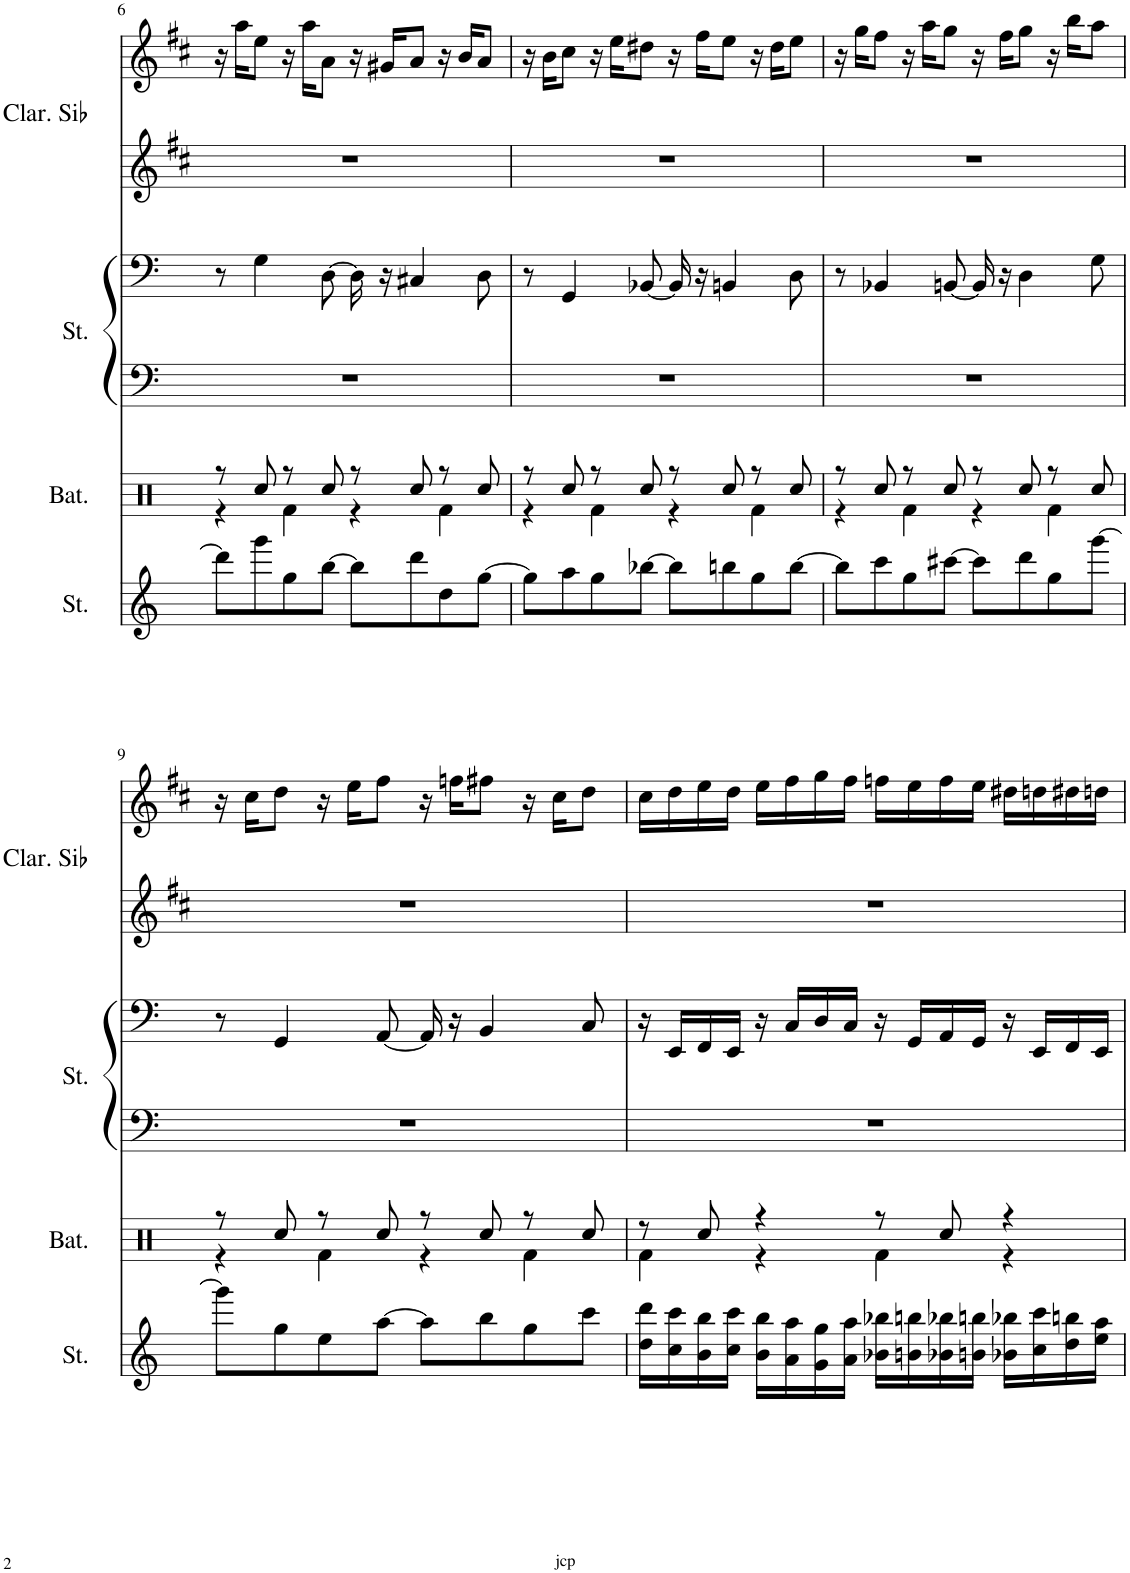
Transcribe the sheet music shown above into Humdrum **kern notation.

**kern	**kern	**kern	**kern	**kern	**kern
*part4	*part3	*part2	*part2	*part1	*part1
*staff6	*staff5	*staff4	*staff3	*staff2	*staff1
*I"Cordes	*I"Batterie	*I"Cordes	*	*I"Clarinette en Sib	*
*	*I'Bat.	*	*	*I'Clar. Sib	*
!!LO:PB:g=z
*clefG2	*clefX	*clefF4	*clefF4	*clefG2	*clefG2
*	*	*	*	*Trd1c2	*Trd1c2
*k[]	*k[]	*k[]	*k[]	*k[f#c#]	*k[f#c#]
*M4/4	*M4/4	*M4/4	*M4/4	*M4/4	*M4/4
=6	=6	=6	=6	=6	=6
*	*^	*	*	*	*
8ddd\L]	8r	4r	1r	8r	1r	16r
.	.	.	.	.	.	16aa\KL
8ggg\	8Rcc/	.	.	4G\	.	8ee\J
8gg\	8r	4Rf\	.	.	.	16r
.	.	.	.	.	.	16aa\KL
[8bb\J	8Rcc/	.	.	[8D\	.	8a\J
8bb\L]	8r	4r	.	16D\]	.	16r
.	.	.	.	16r	.	16g#X/KL
8ddd\	8Rcc/	.	.	4C#X/	.	8a/J
8dd\	8r	4Rf\	.	.	.	16r
.	.	.	.	.	.	16b/KL
[8gg\J	8Rcc/	.	.	8D\	.	8a/J
=7	=7	=7	=7	=7	=7	=7
8gg\L]	8r	4r	1r	8r	1r	16r
.	.	.	.	.	.	16b\KL
8aa\	8Rcc/	.	.	4GG/	.	8cc#\J
8gg\	8r	4Rf\	.	.	.	16r
.	.	.	.	.	.	16ee\KL
[8bb-X\J	8Rcc/	.	.	[8BB-X/	.	8dd#X\J
8bb-\L]	8r	4r	.	16BB-/]	.	16r
.	.	.	.	16r	.	16ff#\KL
8bbn\	8Rcc/	.	.	4BBn/	.	8ee\J
8gg\	8r	4Rf\	.	.	.	16r
.	.	.	.	.	.	16dd#\KL
[8bb\J	8Rcc/	.	.	8D\	.	8ee\J
=8	=8	=8	=8	=8	=8	=8
8bb\L]	8r	4r	1r	8r	1r	16r
.	.	.	.	.	.	16gg\KL
8ccc\	8Rcc/	.	.	4BB-X/	.	8ff#\J
8gg\	8r	4Rf\	.	.	.	16r
.	.	.	.	.	.	16aa\KL
[8ccc#X\J	8Rcc/	.	.	[8BBn/	.	8gg\J
8ccc#\L]	8r	4r	.	16BB/]	.	16r
.	.	.	.	16r	.	16ff#\KL
8ddd\	8Rcc/	.	.	4D\	.	8gg\J
8gg\	8r	4Rf\	.	.	.	16r
.	.	.	.	.	.	16bb\KL
[8ggg\J	8Rcc/	.	.	8G\	.	8aa\J
!!LO:LB:g=z
=9	=9	=9	=9	=9	=9	=9
8ggg\L]	8r	4r	1r	8r	1r	16r
.	.	.	.	.	.	16cc#\KL
8gg\	8Rcc/	.	.	4GG/	.	8dd\J
8ee\	8r	4Rf\	.	.	.	16r
.	.	.	.	.	.	16ee\KL
[8aa\J	8Rcc/	.	.	[8AA/	.	8ff#\J
8aa\L]	8r	4r	.	16AA/]	.	16r
.	.	.	.	16r	.	16ffn\KL
8bb\	8Rcc/	.	.	4BB/	.	8ff#X\J
8gg\	8r	4Rf\	.	.	.	16r
.	.	.	.	.	.	16cc#\KL
8ccc\J	8Rcc/	.	.	8C/	.	8dd\J
=10	=10	=10	=10	=10	=10	=10
16dd\ 16ddd\LL	8r	4Rf\	1r	16r	1r	16cc#\LL
16cc\ 16ccc\	.	.	.	16EE/LL	.	16dd\
16b\ 16bb\	8Rcc/	.	.	16FF/	.	16ee\
16cc\ 16ccc\JJ	.	.	.	16EE/JJ	.	16dd\JJ
16b\ 16bb\LL	4r	4r	.	16r	.	16ee\LL
16a\ 16aa\	.	.	.	16C/LL	.	16ff#\
16g\ 16gg\	.	.	.	16D/	.	16gg\
16a\ 16aa\JJ	.	.	.	16C/JJ	.	16ff#\JJ
16b-X\ 16bb-X\LL	8r	4Rf\	.	16r	.	16ffn\LL
16bn\ 16bbn\	.	.	.	16GG/LL	.	16ee\
16b-X\ 16bb-X\	8Rcc/	.	.	16AA/	.	16ff\
16bn\ 16bbn\JJ	.	.	.	16GG/JJ	.	16ee\JJ
16b-X\ 16bb-X\LL	4r	4r	.	16r	.	16dd#X\LL
16cc\ 16ccc\	.	.	.	16EE/LL	.	16ddn\
16dd\ 16bbn\	.	.	.	16FF/	.	16dd#X\
16ee\ 16aa\JJ	.	.	.	16EE/JJ	.	16ddn\JJ
*	*v	*v	*	*	*	*
=	=	=	=	=	=
*-	*-	*-	*-	*-	*-
